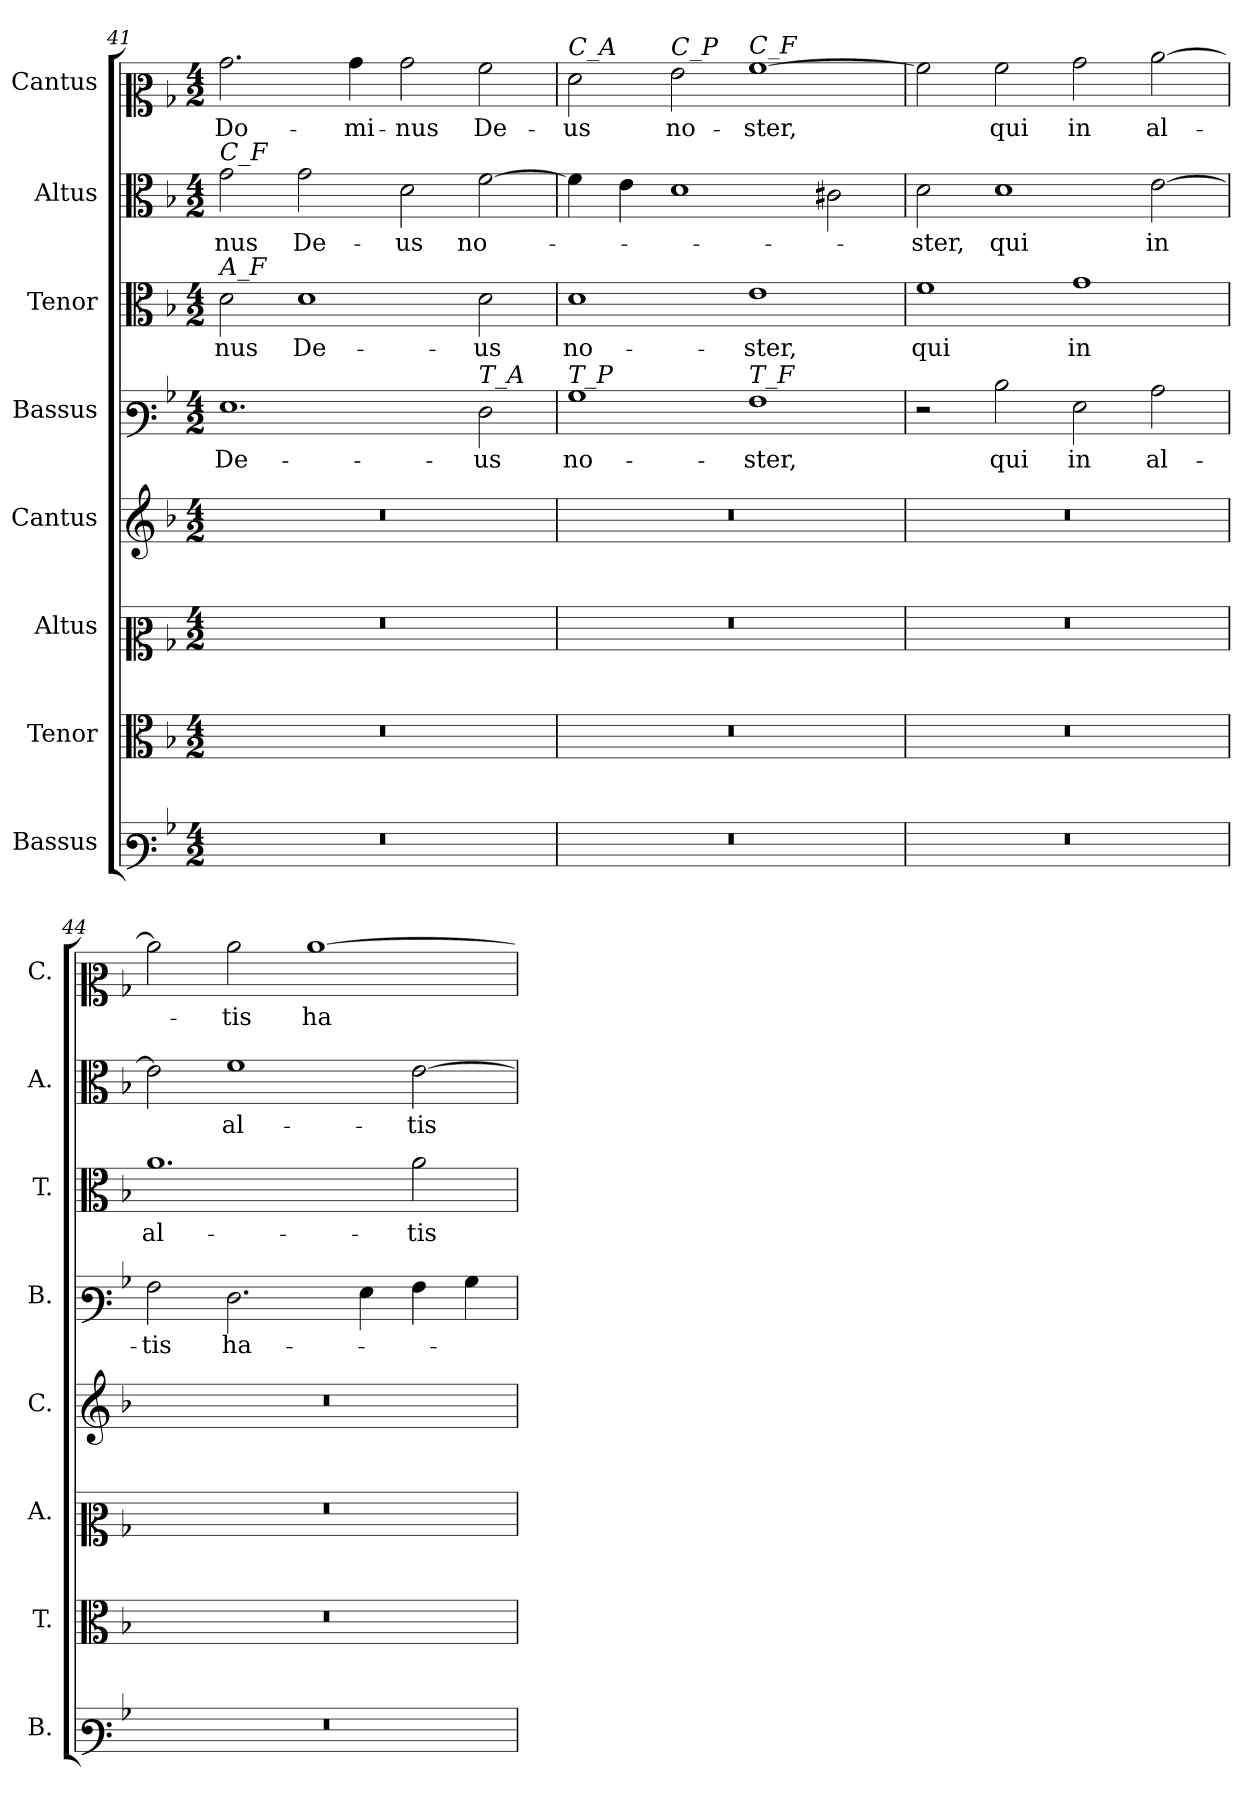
**kern	**kern	**kern	**kern	**kern	**text	**kern	**text	**kern	**text	**kern	**text
*part8	*part7	*part6	*part5	*part4	*part4	*part3	*part3	*part2	*part2	*part1	*part1
*staff8	*staff7	*staff6	*staff5	*staff4	*staff4	*staff3	*staff3	*staff2	*staff2	*staff1	*staff1
*I"Bassus	*I"Tenor	*I"Altus	*I"Cantus	*I"Bassus	*	*I"Tenor	*	*I"Altus	*	*I"Cantus	*
*I'B.	*I'T.	*I'A.	*I'C.	*I'B.	*	*I'T.	*	*I'A.	*	*I'C.	*
*clefF3	*clefC3	*clefC2	*clefG2	*clefF3	*	*clefC3	*	*clefC3	*	*clefC2	*
*k[b-]	*k[b-]	*k[b-]	*k[b-]	*k[b-]	*	*k[b-]	*	*k[b-]	*	*k[b-]	*
*M4/2	*M4/2	*M4/2	*M4/2	*M4/2	*	*M4/2	*	*M4/2	*	*M4/2	*
=41	=41	=41	=41	=41	=41	=41	=41	=41	=41	=41	=41
!	!	!	!	!	!	!	!	!LO:TX:a:i:t=C_F	!	!	!
!	!	!	!	!	!	!LO:TX:a:i:t=A_F	!	!	!	!	!
!	!	!	!	!	!LO:LY:b	!	!LO:LY:b	!	!LO:LY:b	!	!LO:LY:b
0r	0r	0r	0r	1.G	De-	2d\	-nus	2g\	-nus	2.b-\	Do-
!	!	!	!	!	!	!	!LO:LY:b	!	!LO:LY:b	!	!
.	.	.	.	.	.	1d	De-	2g\	De-	.	.
!	!	!	!	!	!	!	!	!	!	!	!LO:LY:b
.	.	.	.	.	.	.	.	.	.	4b-\	-mi-
!	!	!	!	!	!	!	!	!	!LO:LY:b	!	!LO:LY:b
.	.	.	.	.	.	.	.	2d\	-us	2b-\	-nus
!	!	!	!	!LO:TX:a:i:t=T_A	!	!	!	!	!	!	!
!	!	!	!	!	!LO:LY:b	!	!LO:LY:b	!	!LO:LY:b	!	!LO:LY:b
.	.	.	.	2F\	-us	2d\	-us	[2f\	no-	2a\	De-
=42	=42	=42	=42	=42	=42	=42	=42	=42	=42	=42	=42
!	!	!	!	!	!	!	!	!	!	!LO:TX:a:i:t=C_A	!
!	!	!	!	!LO:TX:a:i:t=T_P	!	!	!	!	!	!	!
!	!	!	!	!	!LO:LY:b	!	!LO:LY:b	!	!	!	!LO:LY:b
0r	0r	0r	0r	1B-	no-	1d	no-	4f\]	.	2f\	-us
.	.	.	.	.	.	.	.	4e\	.	.	.
!	!	!	!	!	!	!	!	!	!	!LO:TX:a:i:t=C_P	!
!	!	!	!	!	!	!	!	!	!	!	!LO:LY:b
.	.	.	.	.	.	.	.	1d	.	2g\	no-
!	!	!	!	!	!	!	!	!	!	!LO:TX:a:i:t=C_F	!
!	!	!	!	!LO:TX:a:i:t=T_F	!	!	!	!	!	!	!
!	!	!	!	!	!LO:LY:b	!	!LO:LY:b	!	!	!	!LO:LY:b
.	.	.	.	1A	-ster,	1e	-ster,	.	.	[1a	-ster,
.	.	.	.	.	.	.	.	2c#X\	.	.	.
=43	=43	=43	=43	=43	=43	=43	=43	=43	=43	=43	=43
!	!	!	!	!	!	!	!LO:LY:b	!	!LO:LY:b	!	!
0r	0r	0r	0r	2r	.	1f	qui	2d\	ster,	2a\]	.
!	!	!	!	!	!LO:LY:b	!	!	!	!LO:LY:b	!	!LO:LY:b
.	.	.	.	2d\	qui	.	.	1d	qui	2a\	qui
!	!	!	!	!	!LO:LY:b	!	!LO:LY:b	!	!	!	!LO:LY:b
.	.	.	.	2G\	in	1g	in	.	.	2b-\	in
!	!	!	!	!	!LO:LY:b	!	!	!	!LO:LY:b	!	!LO:LY:b
.	.	.	.	2c\	al-	.	.	[2e\	in	[2cc\	al-
=44	=44	=44	=44	=44	=44	=44	=44	=44	=44	=44	=44
!	!	!	!	!	!LO:LY:b	!	!LO:LY:b	!	!	!	!
0r	0r	0r	0r	2A\	-tis	1.a	al-	2e\]	.	2cc\]	.
!	!	!	!	!	!LO:LY:b	!	!	!	!LO:LY:b	!	!LO:LY:b
.	.	.	.	2.F\	ha-	.	.	1f	al-	2cc\	-tis
!	!	!	!	!	!	!	!	!	!	!	!LO:LY:b
.	.	.	.	.	.	.	.	.	.	[1cc	ha-
.	.	.	.	4G\	.	.	.	.	.	.	.
!	!	!	!	!	!	!	!LO:LY:b	!	!LO:LY:b	!	!
.	.	.	.	4A\	.	2a\	-tis	[2e\	tis	.	.
.	.	.	.	4B-\	.	.	.	.	.	.	.
=	=	=	=	=	=	=	=	=	=	=	=
*-	*-	*-	*-	*-	*-	*-	*-	*-	*-	*-	*-
